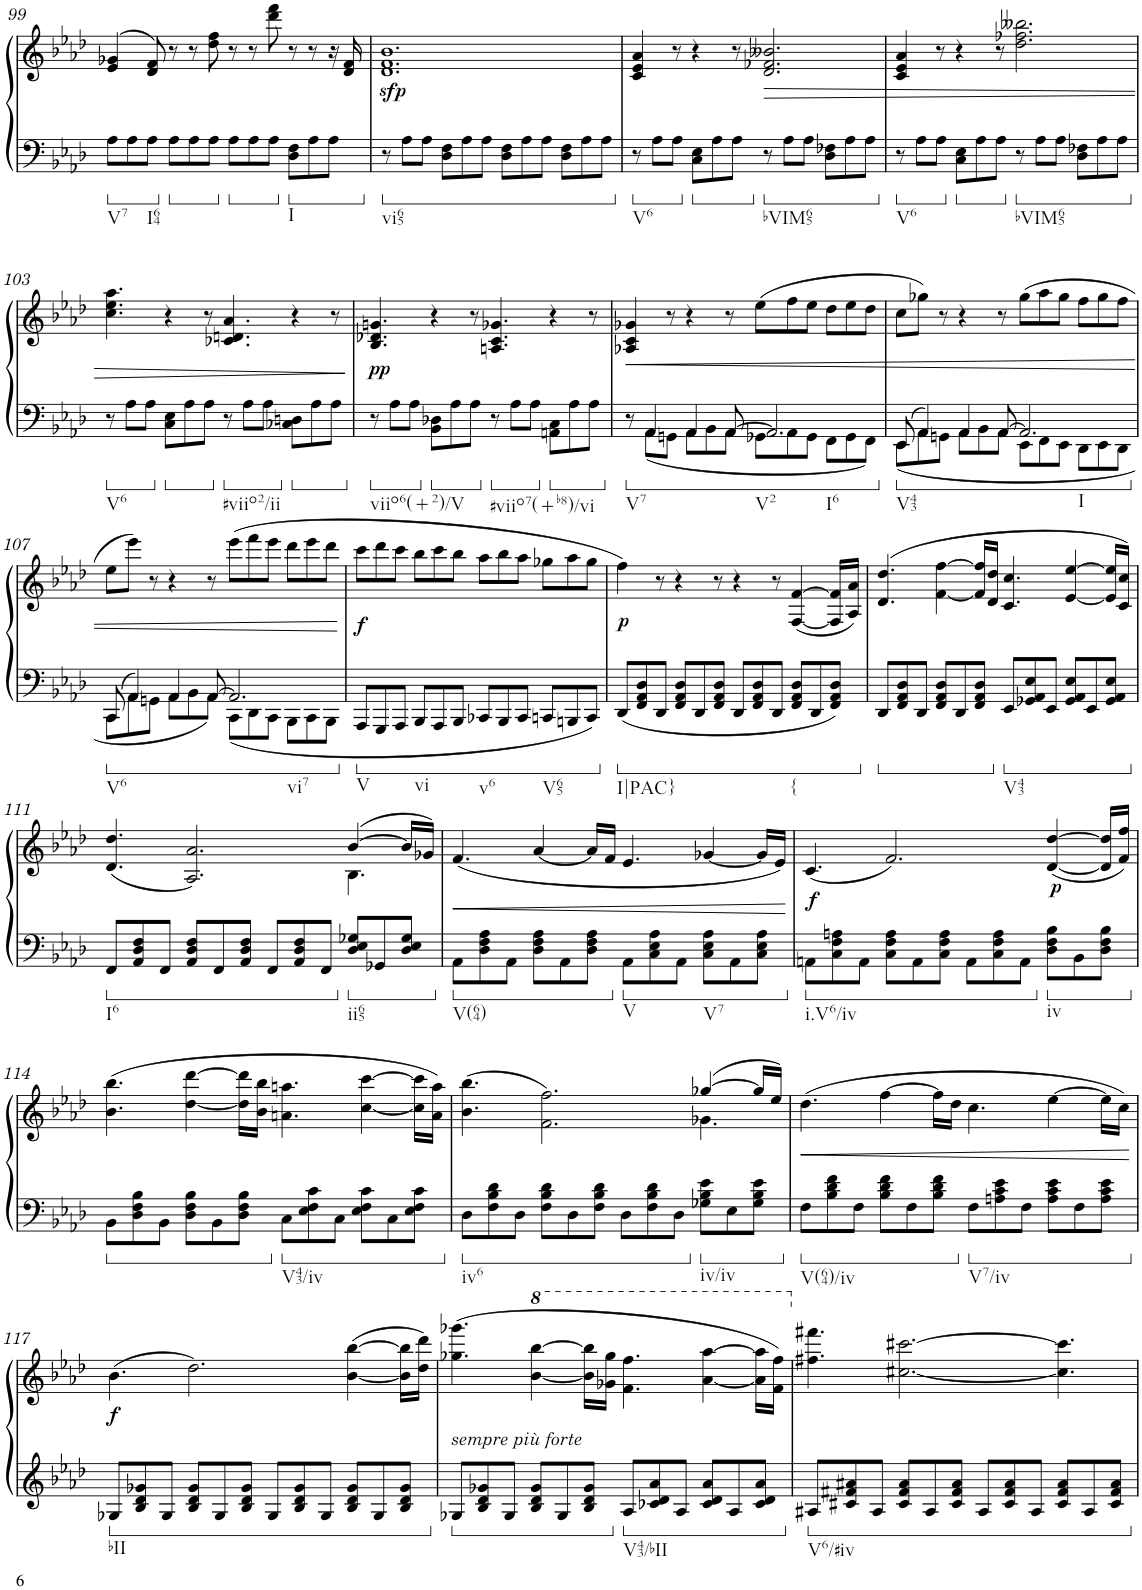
**kern	**kern	**dynam
*part1	*part1	*part1
*staff2	*staff1	*staff1/2
*I"Piano	*	*
*I'Pno.	*	*
!!LO:PB:g=z
*clefF4	*clefF4	*
*k[b-e-a-d-]	*k[b-e-a-d-]	*
*M12/8	*M12/8	*
=99	=99	=99
!LO:TX:b:t=V7	!	!
8A-\L	(>4e-/ 4g-X/	.
8A-\	.	.
!LO:TX:b:t=I64	!	!
8A-\J	8d-/ 8f/)	.
8A-\L	8r	.
8A-\	8r	.
8A-\J	8dd-\ 8ff\	.
8A-\L	8r	.
8A-\	8r	.
8A-\J	8ddd-\ 8fff\	.
!LO:TX:b:t=I	!	!
8D-\ 8F\L	8r	.
8A-\	8r	.
8A-\J	16r	.
.	16d-/ 16f/	.
=100	=100	=100
!LO:TX:b:t=vi65	!	!
!	!	!LO:DY:b
8r	1.d- 1.f 1.b-	sfp
8A-\L	.	.
8A-\J	.	.
8D-\ 8F\L	.	.
8A-\	.	.
8A-\J	.	.
8D-\ 8F\L	.	.
8A-\	.	.
8A-\J	.	.
8D-\ 8F\L	.	.
8A-\	.	.
8A-\J	.	.
=101	=101	=101
!LO:TX:b:t=V6	!	!
8r	4c/ 4e-/ 4a-/	.
8A-\L	.	.
8A-\J	8r	.
8C\ 8E-\L	4r	.
8A-\	.	.
8A-\J	8r	.
!LO:TX:b:t=bVIM65	!	!
!	!	!LO:HP:b
8r	2.d-/ 2.f-X/ 2.b--X/	>
8A-\L	.	.
8A-\J	.	.
8D-\ 8F-X\L	.	.
8A-\	.	.
8A-\J	.	.
=102	=102	=102
!LO:TX:b:t=V6	!	!
8r	4c/ 4e-/ 4a-/	.
8A-\L	.	.
8A-\J	8r	.
8C\ 8E-\L	4r	.
8A-\	.	.
8A-\J	8r	.
!LO:TX:b:t=bVIM65	!	!
8r	2.dd-\ 2.ff-X\ 2.bb--X\	.
8A-\L	.	.
8A-\J	.	.
8D-\ 8F-X\L	.	.
8A-\	.	.
8A-\J	.	.
!!LO:LB:g=z
=103	=103	=103
!LO:TX:b:t=V6	!	!
8r	4.cc\ 4.ee-\ 4.aa-\	.
8A-\L	.	.
8A-\J	.	.
8C\ 8E-\L	4r	.
8A-\	.	.
8A-\J	8r	.
!LO:TX:b:t=#viio2/ii	!	!
8r	4.c-X/ 4.dn/ 4.a-/	.
8A-\L	.	.
8A-\J	.	.
8C-X\ 8Dn\L	4r	.
8A-\	.	.
8A-\J	8r	.
.	.	]
=104	=104	=104
!LO:TX:b:t=viio6(+2)/V	!	!
!	!	!LO:DY:a=2
8r	4.B-/ 4.d-X/ 4.gn/	pp
8A-\L	.	.
8A-\J	.	.
8BB-\ 8D-X\L	4r	.
8A-\	.	.
8A-\J	8r	.
!LO:TX:b:t=#viio7(+b8)/vi	!	!
8r	4.An/ 4.c/ 4.g-X/	.
8A-\L	.	.
8A-\J	.	.
8AAn\ 8C\L	4r	.
8A-\	.	.
8A-\J	8r	.
=105	=105	=105
*^	*	*
!LO:TX:b:t=V7	!	!	!
!	!	!	!LO:HP:b
8r	8ryy	4A-X/ 4c/ 4g-X/	<
4AA-/	8AA-\L	.	.
.	8GGn\J	8r	.
4AA-/	8AA-\L	4r	.
.	8BB-\	.	.
[8AA-/	8AA-\J	8r	.
!LO:TX:b:t=V2	!	!	!
!LO:TX:b:t=I6	!	!	!
2.AA-/]	8GG-X\L	(8ee-\L	.
.	8AA-\	8ff\	.
.	8GG-\J	8ee-\J	.
.	8FF\L	8dd-\L	.
.	8GG-\	8ee-\	.
.	8FF\J	8dd-\J	.
=106	=106	=106	=106
!LO:TX:b:t=V43	!	!	!
8EE-/	8EE-\L	8cc\L	.
4AA-/	8AA-\	8gg-X\J)	.
.	8GGn\J	8r	.
4AA-/	8AA-\L	4r	.
.	8BB-\	.	.
[8AA-/	8AA-\J	8r	.
!LO:TX:b:t=I	!	!	!
2.AA-/]	8EE-\L	(8gg-\L	.
.	8FF\	8aa-\	.
.	8EE-\J	8gg-\J	.
.	8DD-\L	8ff\L	.
.	8EE-\	8gg-\	.
.	8DD-\J	8ff\J	.
!!LO:LB:g=z
=107	=107	=107	=107
!LO:TX:b:t=V6	!	!	!
8CC/	8CC\L	8ee-\L	.
4AA-/	8AA-\	8eee-\J)	.
.	8GGn\J	8r	.
4AA-/	8AA-\L	4r	.
.	8BB-\	.	.
[8AA-/	8AA-\J	8r	.
!LO:TX:b:t=vi7	!	!	!
2.AA-/]	8CC\L	(8eee-\L	.
.	8DD-\	8fff\	.
.	8CC\J	8eee-\J	.
.	8BBB-\L	8ddd-\L	.
.	8CC\	8eee-\	.
.	8BBB-\J	8ddd-\J	.
*v	*v	*	*
.	.	[
=108	=108	=108
!LO:TX:b:t=V	!	!
!	!	!LO:DY:b
8AAA-/L	8ccc\L	f
8GGG/	8ddd-\	.
8AAA-/J	8ccc\J	.
!LO:TX:b:t=vi	!	!
8BBB-/L	8bb-\L	.
8AAA-/	8ccc\	.
8BBB-/J	8bb-\J	.
!LO:TX:b:t=v6	!	!
8CC-X/L	8aa-\L	.
8BBB-/	8bb-\	.
8CC-/J	8aa-\J	.
!LO:TX:b:t=V65	!	!
8CCn/L	8gg-X\L	.
8BBBn/	8aa-\	.
8CC/J	8gg-\J	.
=109	=109	=109
!LO:TX:b:t=I|PAC}	!	!
!	!	!LO:DY:b
8DD-/L	4ff\)	p
8FF/ 8AA-/ 8D-/	.	.
8DD-/J	8r	.
8FF/ 8AA-/ 8D-/L	4r	.
8DD-/	.	.
8FF/ 8AA-/ 8D-/J	8r	.
8DD-/L	4r	.
8FF/ 8AA-/ 8D-/	.	.
8DD-/J	8r	.
!LO:TX:b:t={	!	!
8FF/ 8AA-/ 8D-/L	([4F/ [4f/	.
8DD-/	.	.
8FF/ 8AA-/ 8D-/J	16F/] 16f/]LL	.
.	16A-/ 16a-/JJ)	.
=110	=110	=110
8DD-/L	(4.d-/ 4.dd-/	.
8FF/ 8AA-/ 8D-/	.	.
8DD-/J	.	.
8FF/ 8AA-/ 8D-/L	[4f\ [4ff\	.
8DD-/	.	.
8FF/ 8AA-/ 8D-/J	16f/] 16ff/]LL	.
.	16d-/ 16dd-/JJ	.
!LO:TX:b:t=V43	!	!
8EE-/L	4.c/ 4.cc/	.
8GG-X/ 8AA-/ 8E-/	.	.
8EE-/J	.	.
8GG-/ 8AA-/ 8E-/L	[4e-/ [4ee-/	.
8EE-/	.	.
8GG-/ 8AA-/ 8E-/J	16e-/] 16ee-/]LL	.
.	16c/ 16cc/JJ)	.
!!LO:LB:g=z
=111	=111	=111
*	*^	*
!LO:TX:b:t=I6	!	!	!
8FF/L	(4.d-/ 4.dd-/	2.ryy	.
8AA-/ 8D-/ 8F/	.	.	.
8FF/J	.	.	.
8AA-/ 8D-/ 8F/L	2.A-/ 2.a-/)	.	.
8FF/	.	.	.
8AA-/ 8D-/ 8F/J	.	.	.
8FF/L	.	4.ryy	.
8AA-/ 8D-/ 8F/	.	.	.
8FF/J	.	.	.
!LO:TX:b:t=ii65	!	!	!
8D-/ 8E-/ 8G-X/L	([4b-/	4.B-\	.
8GG-X/	.	.	.
8D-/ 8E-/ 8G-/J	16b-/LL]	.	.
.	16g-X/JJ)	.	.
*	*v	*v	*
=112	=112	=112
!LO:TX:b:t=V(64)	!	!
!	!	!LO:HP:b
8AA-\L	(4.f/	<
8D-\ 8F\ 8A-\	.	.
8AA-\J	.	.
8D-\ 8F\ 8A-\L	[4a-/	.
8AA-\	.	.
8D-\ 8F\ 8A-\J	16a-/LL]	.
.	16f/JJ	.
!LO:TX:b:t=V	!	!
8AA-\L	4.e-/	.
8C\ 8E-\ 8A-\	.	.
8AA-\J	.	.
!LO:TX:b:t=V7	!	!
8C\ 8E-\ 8A-\L	[4g-X/	.
8AA-\	.	.
8C\ 8E-\ 8A-\J	16g-/LL]	.
.	16e-/JJ)	.
.	.	[
=113	=113	=113
!LO:TX:b:t=i.V6/iv	!	!
!	!	!LO:DY:a=2
8AAn\L	(4.c/	f
8C\ 8F\ 8An\	.	.
8AA\J	.	.
8C\ 8F\ 8A\L	2.f/)	.
8AA\	.	.
8C\ 8F\ 8A\J	.	.
8AA\L	.	.
8C\ 8F\ 8A\	.	.
8AA\J	.	.
!LO:TX:b:t=iv	!	!
!	!	!LO:DY:b
8D-\ 8F\ 8B-\L	([4d-/ [4dd-/	p
8BB-\	.	.
8D-\ 8F\ 8B-\J	16d-/] 16dd-/]LL	.
.	16f/ 16ff/JJ)	.
!!LO:LB:g=z
=114	=114	=114
8BB-\L	(4.b-\ 4.bb-\	.
8D-\ 8F\ 8B-\	.	.
8BB-\J	.	.
8D-\ 8F\ 8B-\L	[4dd-\ [4ddd-\	.
8BB-\	.	.
8D-\ 8F\ 8B-\J	16dd-\] 16ddd-\]LL	.
.	16b-\ 16bb-\JJ	.
!LO:TX:b:t=V43/iv	!	!
8C\L	4.an\ 4.aan\	.
8E-\ 8F\ 8c\	.	.
8C\J	.	.
8E-\ 8F\ 8c\L	[4cc\ [4ccc\	.
8C\	.	.
8E-\ 8F\ 8c\J	16cc\] 16ccc\]LL	.
.	16a\ 16aa\JJ)	.
=115	=115	=115
*	*^	*
!LO:TX:b:t=iv6	!	!	!
8D-\L	(>4.b-\ 4.bb-\	2.ryy	.
8F\ 8B-\ 8d-\	.	.	.
8D-\J	.	.	.
8F\ 8B-\ 8d-\L	2.f\ 2.ff\)	.	.
8D-\	.	.	.
8F\ 8B-\ 8d-\J	.	.	.
8D-\L	.	4.ryy	.
8F\ 8B-\ 8d-\	.	.	.
8D-\J	.	.	.
!LO:TX:b:t=iv/iv	!	!	!
8G-X\ 8B-\ 8e-\L	([4gg-X/	4.g-X\	.
8E-\	.	.	.
8G-\ 8B-\ 8e-\J	16gg-/LL]	.	.
.	16ee-/JJ)	.	.
*	*v	*v	*
=116	=116	=116
!LO:TX:b:t=V(64)/iv	!	!
!	!	!LO:HP:b
8F\L	(4.dd-\	<
8B-\ 8d-\ 8f\	.	.
8F\J	.	.
8B-\ 8d-\ 8f\L	[4ff\	.
8F\	.	.
8B-\ 8d-\ 8f\J	16ff\LL]	.
.	16dd-\JJ	.
!LO:TX:b:t=V7/iv	!	!
8F\L	4.cc\	.
8An\ 8c\ 8e-\	.	.
8F\J	.	.
8A\ 8c\ 8e-\L	[4ee-\	.
8F\	.	.
8A\ 8c\ 8e-\J	16ee-\LL]	.
.	16cc\JJ)	.
.	.	[
!!LO:LB:g=z
=117	=117	=117
!LO:TX:b:t=bII	!	!
!	!	!LO:DY:b
8G-X/L	(4.b-\	f
8B-/ 8d-/ 8g-X/	.	.
8G-/J	.	.
8B-/ 8d-/ 8g-/L	2.dd-\)	.
8G-/	.	.
8B-/ 8d-/ 8g-/J	.	.
8G-/L	.	.
8B-/ 8d-/ 8g-/	.	.
8G-/J	.	.
8B-/ 8d-/ 8g-/L	([4b-\ [4bb-\	.
8G-/	.	.
8B-/ 8d-/ 8g-/J	16b-\] 16bb-\]LL	.
.	16dd-\ 16ddd-\JJ)	.
=118	=118	=118
!LO:TX:a:i:t=sempre più forte	!	!
8G-X/L	(4.gg-X\ 4.ggg-X\	.
8B-/ 8d-/ 8g-X/	.	.
8G-/J	.	.
8B-/ 8d-/ 8g-/L	[4bb-\ [4bbb-\	.
8G-/	.	.
8B-/ 8d-/ 8g-/J	16bb-\] 16bbb-\]LL	.
.	16gg-X\ 16ggg-\JJ	.
!LO:TX:b:t=V43/bII	!	!
8A-/L	4.ff\ 4.fff\	.
8c-X/ 8d-/ 8a-/	.	.
8A-/J	.	.
8c-/ 8d-/ 8a-/L	[4aa-\ [4aaa-\	.
8A-/	.	.
8c-/ 8d-/ 8a-/J	16aa-\] 16aaa-\]LL	.
.	16ff\ 16fff\JJ)	.
=119	=119	=119
!LO:TX:b:t=V6/#iv	!	!
8A#X/L	4.ff#X\ 4.fff#X\	.
8c#X/ 8f#X/ 8a#X/	.	.
8A#/J	.	.
8c#/ 8f#/ 8a#/L	[2.cc#X\ [2.ccc#X\	.
8A#/	.	.
8c#/ 8f#/ 8a#/J	.	.
8A#/L	.	.
8c#/ 8f#/ 8a#/	.	.
8A#/J	.	.
8c#/ 8f#/ 8a#/L	4.cc#\] 4.ccc#\]	.
8A#/	.	.
8c#/ 8f#/ 8a#/J	.	.
=	=	=
*-	*-	*-
